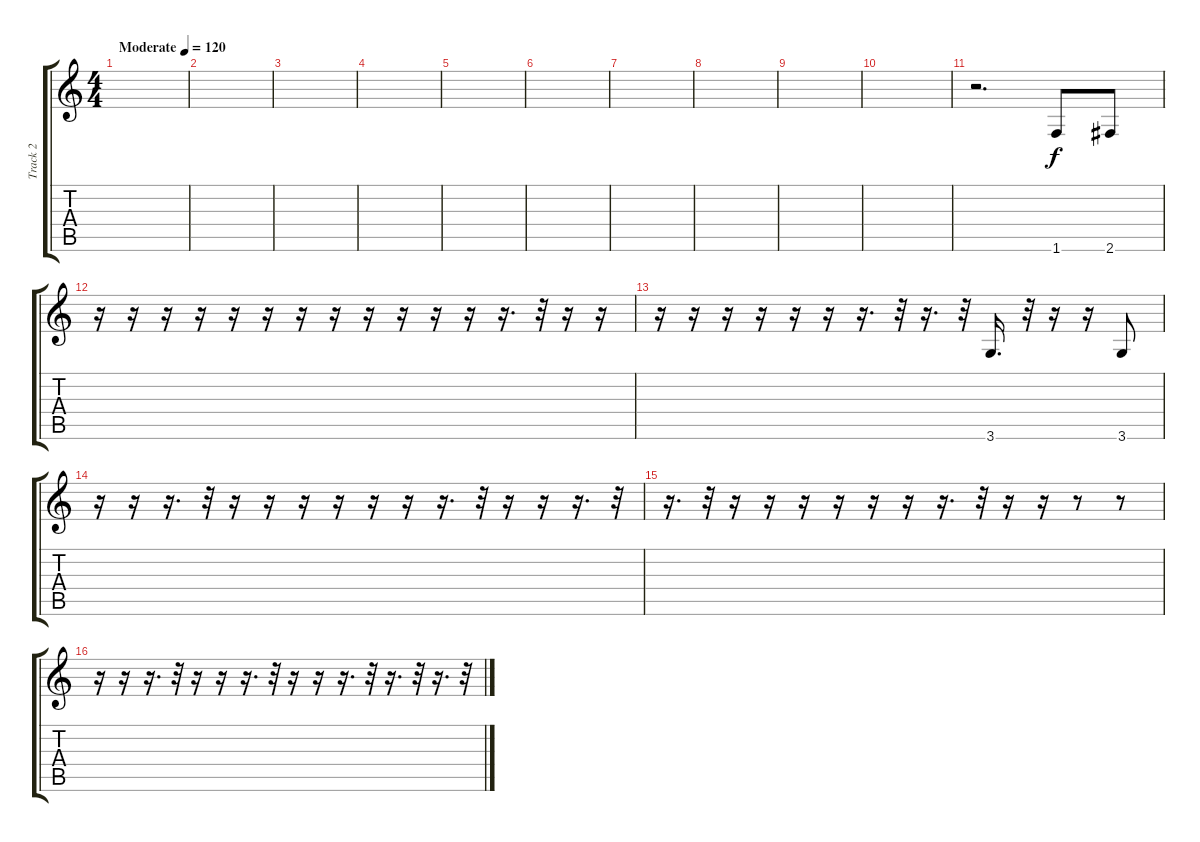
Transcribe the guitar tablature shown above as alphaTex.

\track ("Track 2" "Track 2") {instrument electricbassfinger}
\staff {score tabs}
\tuning (E4 B3 G3 D3 A2 E2) {hide}
\ts (4 4)
\tempo (120 "Moderate")
\clef g2
\ks c
|
|
|
|
|
|
|
|
|
|
r.2{d} 1.6.8 2.6.8 |
r.16 r.16 r.16 r.16 r.16 r.16 r.16 r.16 r.16 r.16 r.16 r.16 r.16{d} r.32 r.16 r.16 |
r.16 r.16 r.16 r.16 r.16 r.16 r.16{d} r.32 r.16{d} r.32 3.6.16{d} r.32 r.16 r.16 3.6.8 |
r.16 r.16 r.16{d} r.32 r.16 r.16 r.16 r.16 r.16 r.16 r.16{d} r.32 r.16 r.16 r.16{d} r.32 |
r.16{d} r.32 r.16 r.16 r.16 r.16 r.16 r.16 r.16{d} r.32 r.16 r.16 r.8 r.8 |
r.16 r.16 r.16{d} r.32 r.16 r.16 r.16{d} r.32 r.16 r.16 r.16{d} r.32 r.16{d} r.32 r.16{d} r.32
